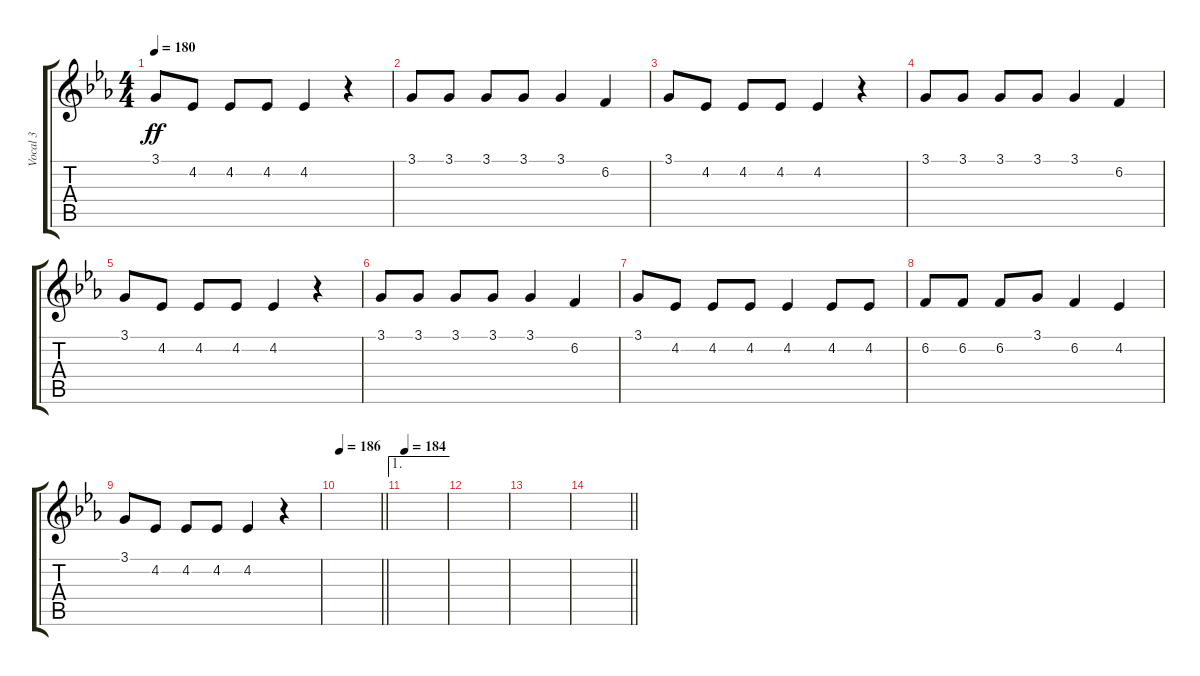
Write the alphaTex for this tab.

\track ("Vocal 3" "Vocal 3") {instrument altosax}
\staff {score tabs}
\tuning (E4 B3 G3 D3 A2 E2) {hide}
\ts (4 4)
\tempo 180
\clef g2
\ks eb
3.1.8{dy ff} 4.2.8 4.2.8 4.2.8 4.2.4 r.4 |
3.1.8 3.1.8 3.1.8 3.1.8 3.1.4 6.2.4 |
3.1.8 4.2.8 4.2.8 4.2.8 4.2.4 r.4 |
3.1.8 3.1.8 3.1.8 3.1.8 3.1.4 6.2.4 |
3.1.8 4.2.8 4.2.8 4.2.8 4.2.4 r.4 |
3.1.8 3.1.8 3.1.8 3.1.8 3.1.4 6.2.4 |
3.1.8 4.2.8 4.2.8 4.2.8 4.2.4 4.2.8 4.2.8 |
6.2.8 6.2.8 6.2.8 3.1.8 6.2.4 4.2.4 |
3.1.8 4.2.8 4.2.8 4.2.8 4.2.4 r.4 |
\tempo 186
\barLineRight lightlight
|
\ae 1
\tempo 184
|
|
|
\barLineRight lightlight
